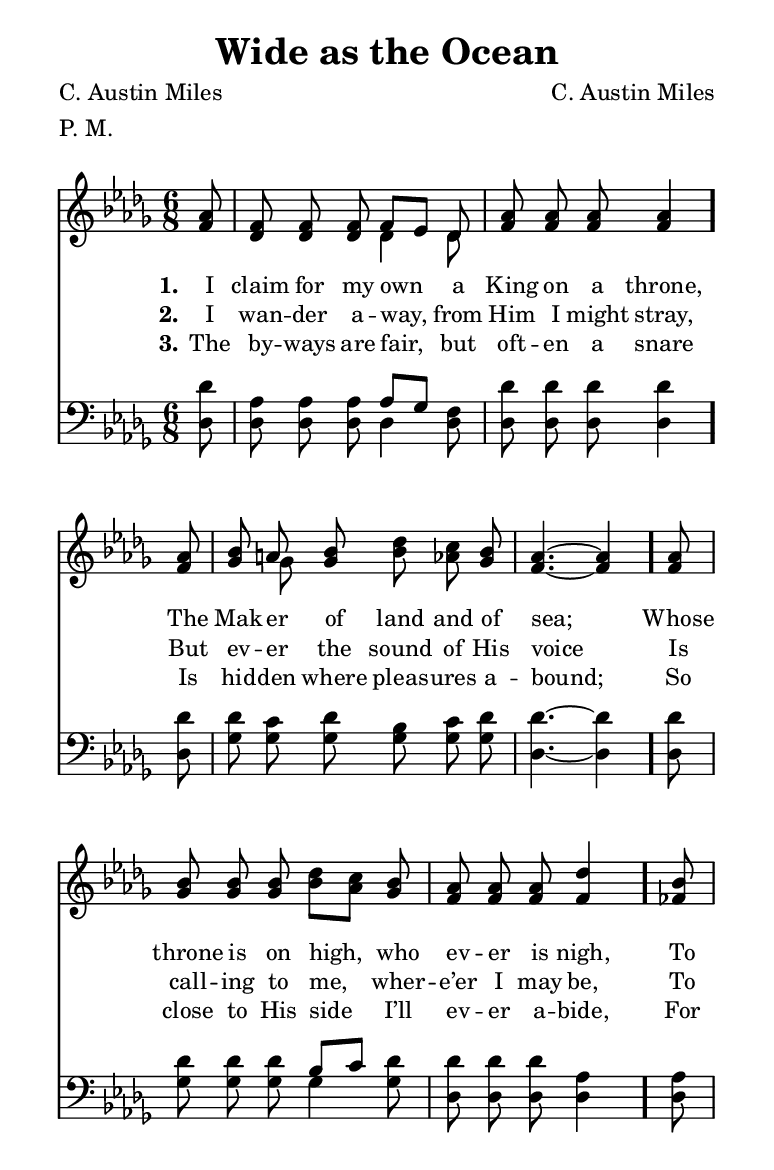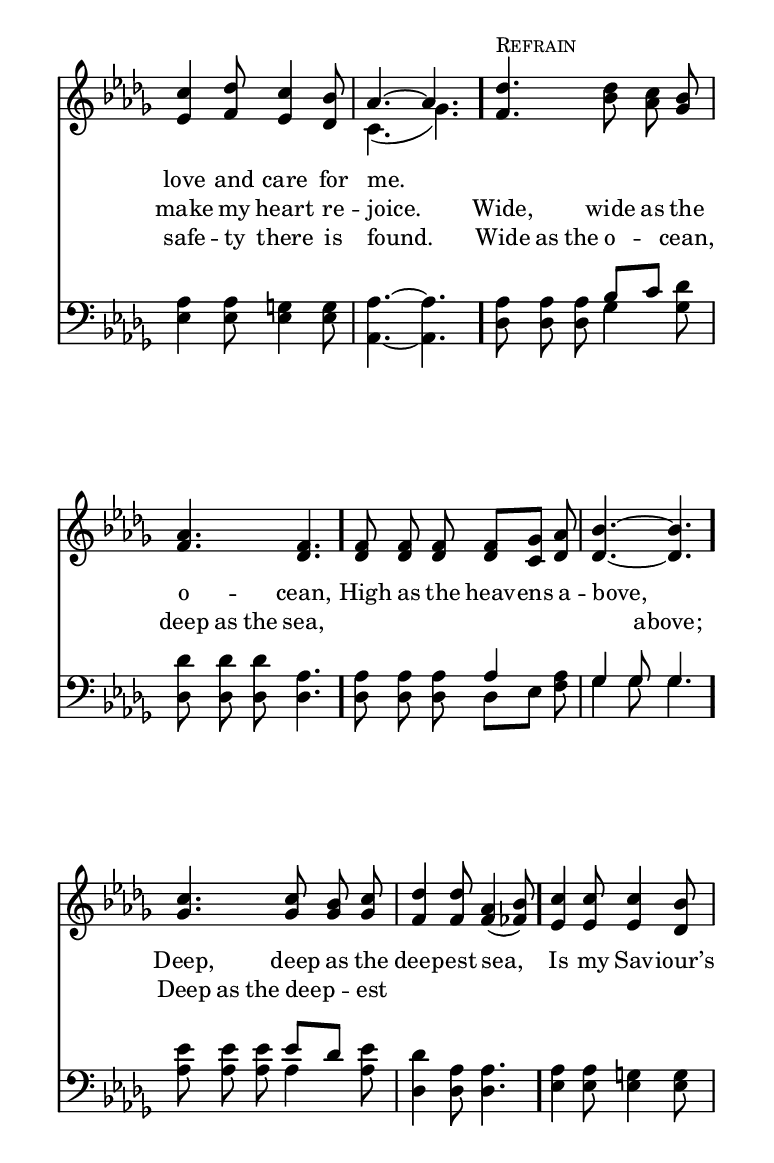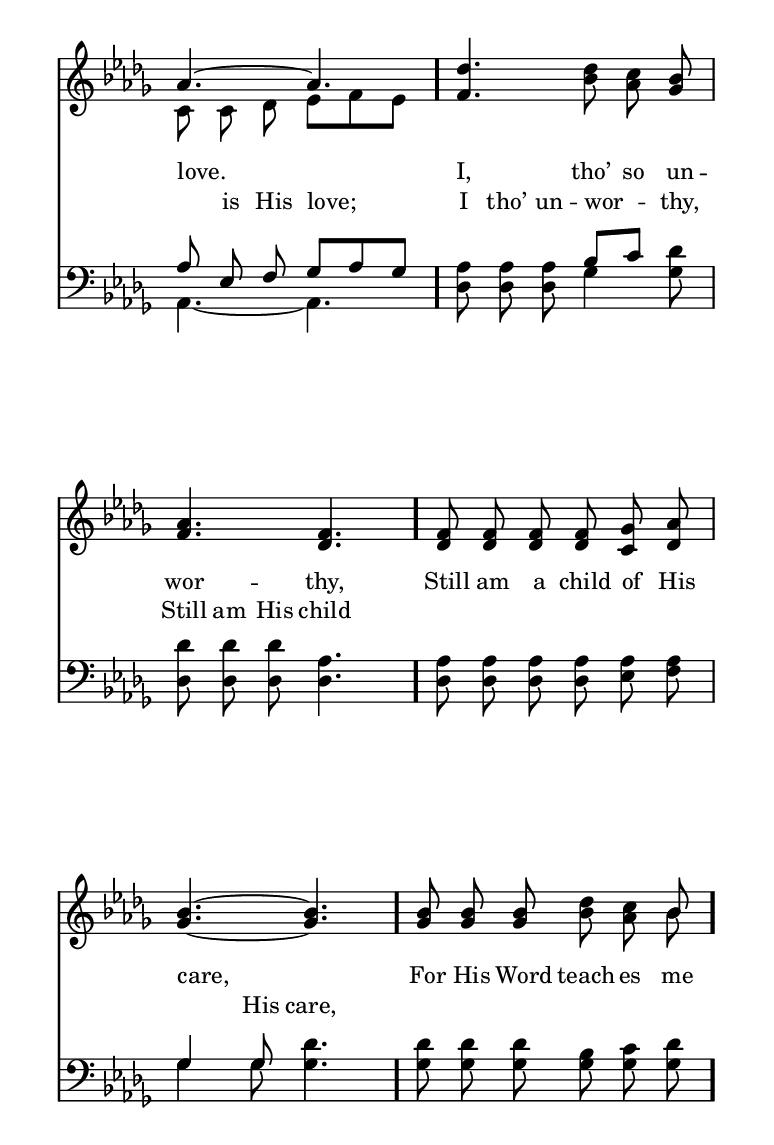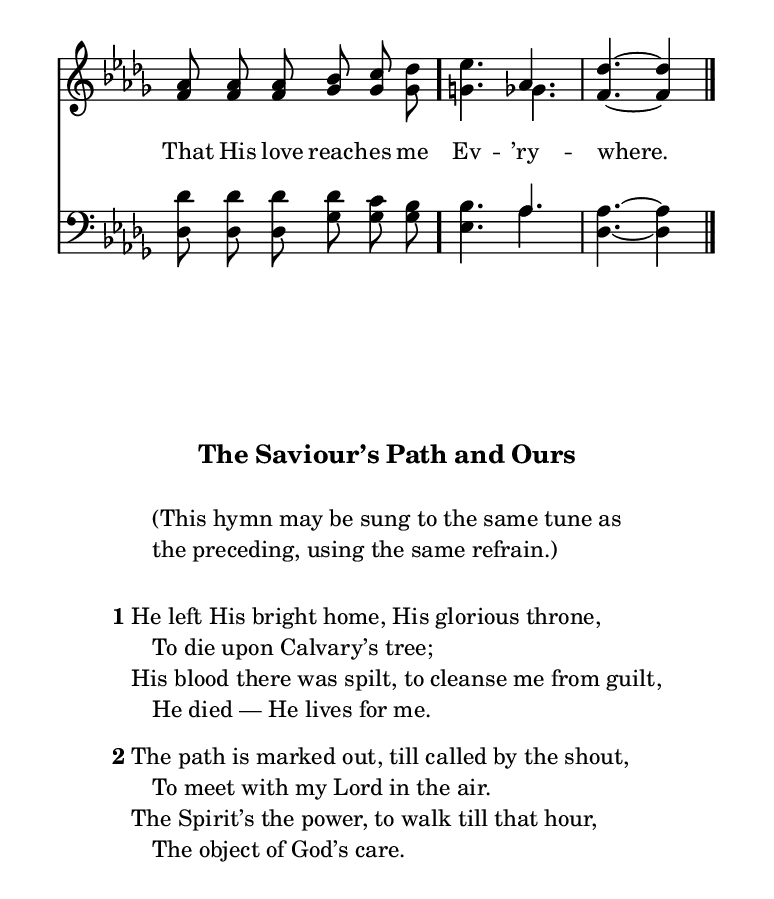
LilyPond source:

\include "common/global.ily"
\paper {
  \include "common/paper.ily"
  ragged-last-bottom = ##t
  page-count = #(cond (is-eogsized 2) (#t #f))
  system-count = #(cond (is-eogsized 7) (#t #f))
  systems-per-page = #(cond (is-eogsized 4) (#t #f))
}

\header{
  %children
  hymnnumber = "369"
  title = "Wide as the Ocean"
  tunename = ""
  meter = "P. M."
  poet = "C. Austin Miles"
  composer = "C. Austin Miles"
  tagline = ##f
}

global = {
  \include "common/overrides.ily"
  \override Staff.TimeSignature.style = #'numbered
  \time 6/8
  \override Score.MetronomeMark.transparent = ##t % hide all fermata changes too
  \tempo 4=80
  \key des \major
  \partial 8
  \autoBeamOff
}

notesSoprano = {
\global
\relative c'' {

  aes8 | f f f f[ ees] des | aes' aes aes aes4
  aes8 | bes a bes des c bes | aes4. ~ aes4
  aes8 | bes bes bes des[ c] bes | aes aes aes des4
  bes8 | c4 des8 c4 bes8 | aes4. ~ aes4. |

  \eogbreak % mainly to avoid refrain vertical alignment cosmetic issues
  << s^\markup { \small \caps "Refrain" }
  { des4. des8 c bes | aes4. f4. } >>
  f8 f f f[ ges] aes | bes4. ~ bes4. |
  c4. c8 bes c | des4 des8 aes4( bes8) |
  c4 c8 c4 bes8 | aes4. ~ aes4. |
  des4. des8 c bes | aes4. f4.
  f8 f f f ges aes | bes4. ~ bes4. |
  bes8 bes bes des c bes | aes aes aes bes c des |
  ees4. aes,4. | des4. ~ des4

  \bar "|."

}
}

notesAlto = {
\global
\relative e' {

  f8 | des des des des4 des8 | f8 f f f4
  f8 | ges8 ges ges bes aes ges | f4. ~ f4
  f8 | ges ges ges bes[ aes] ges | f f f f4
  fes8 | ees4 f8 ees4 des8 | c4.( ges'4.) |

  f4. bes8 aes ges | f4. des4. |
  des8 des des des[ c] des | des4. ~ des4. |
  ges4. ges8 ges ges | f4 f8 f4( fes8) |
  ees4 ees8 ees4 des8 | c8 c des ees[ f ees] |
  f4. bes8 aes ges | f4. des4. |
  des8 des des des c des | ges4. ~ ges4. |
  ges8 ges ges bes aes bes | f f f ges ges ges |
  g4. ges4. | f4. ~ f4

}
}

notesTenor = {
\global
\relative a {

  des8 | aes aes aes aes[ ges] f | des' des des des4
  des8 | des c des bes c des | des4. ~ des4
  des8 | des des des bes[ c] des | des des des aes4
  aes8 | aes4 aes8 g4 g8 | aes4. ~ aes4. |

  aes8 aes aes bes[ c] des | des des des aes4. |
  aes8 aes aes aes4 aes8 | ges4 ges8 ges4. |
  ees'8 ees ees ees[ des] ees | des4 aes8 aes4. |
  aes4 aes8 g4 g8 | aes8 ees f ges[ aes ges] |
  aes8 aes aes bes[ c] des | des des des aes4. |
  aes8 aes aes aes aes aes | ges4 ges8 des'4. |
  des8 des des bes c des | des des des des c bes |
  bes4. aes4. | aes4. ~ aes4

}
}

notesBass = {
\global
\relative f {

  des8 des des des des4 des8 | des8 des des des4
  des8 | ges ges ges ges ges ges | des4. ~ des4
  des8 | ges ges ges ges4 ges8 | des8 des des des4
  des8 | ees4 ees8 ees4 ees8 | aes,4. ~ aes4. |

  des8 des des ges4 ges8 | des8 des des des4. |
  des8 des des des[ ees] f | ges4 ges8 ges4. |
  aes8 aes aes aes4 aes8 | des,4 des8 des4. |
  ees4 ees8 ees4 ees8 | aes,4. ~ aes4. |
  des8 des des ges4 ges8 | des8 des des des4. |
  des8 des des des ees f | ges4 ges8 ges4. |
  ges8 ges ges ges ges ges | des des des ges ges ges |
  ees4. aes4. | des,4. ~ des4

}
}

Refrain = \lyricmode {

Wide, wide as the o -- cean, \bar "."
High as the { \mon } heav -- ens { \moff } a -- bove, \bar "."
Deep, deep as the deep -- est sea, \bar "."
Is my Sav -- iour’s love. \bar "."
I, tho’ so un -- wor -- thy, \bar "."
Still am a child of His care, \bar "."
For His Word teach -- es me \bar "."
That His love reach -- es me \bar "."
Ev -- ’ry -- where. \bar "."

}

wordsA = \lyricmode {
\set stanza = "1."

I claim for my own a King on a throne, \bar "."
The Mak -- er of land and of sea; \bar "."
Whose throne is on high, who ev -- er is nigh, \bar "."
To love and care for me. \bar "."

}

wordsB = \lyricmode {
\set stanza = "2."

I wan -- der a -- way, from Him I might stray,
But ev -- er the sound of His voice
Is call -- ing to me, wher -- e’er I may be,
To make my heart re -- joice.

\Refrain

}

wordsC = \lyricmode {
\set stanza = "3."

The by -- ways are fair, but oft -- en a snare
Is hid -- den where pleas -- ures a -- bound;
So close to His side I’ll ev -- er a -- bide,
For safe -- ty there is found.

}

underWords = \lyricmode {

\repeat unfold 34 \skip 4
Wide as the o -- cean, deep as the sea,

\repeat unfold 6 \skip 4
a -- bove;
Deep as the deep -- est

\repeat unfold 8 \skip 4
is His love;
I tho’ un -- wor -- thy,
Still am His child

\repeat unfold 7 \skip 4
His care,

}

extraA = \markuplist {

\line { He left His bright home, His glorious throne, }
\line { { \hspace #2 } To die upon Calvary’s tree; }
\line { His blood there was spilt, to cleanse me from guilt, }
\line { { \hspace #2 } He died — He lives for me. }

}

extraB = \markuplist {

\line { The path is marked out, till called by the shout, }
\line { { \hspace #2 } To meet with my Lord in the air. }
\line { The Spirit’s the power, to walk till that hour, }
\line { { \hspace #2 } The object of God’s care. }

}

\score {
  \context ChoirStaff <<
    \context Staff = upper <<
      \set Staff.autoBeaming = ##f
      \set ChoirStaff.systemStartDelimiter = #'SystemStartBar
      \set ChoirStaff.printPartCombineTexts = ##f
      \partcombine #'(2 . 9) \notesSoprano \notesAlto
      \context NullVoice = sopranos { \voiceOne << \notesSoprano >> }
      \context Lyrics = one   \lyricsto sopranos \wordsA
      \context Lyrics = two   \lyricsto sopranos \wordsB
      \context Lyrics = three \lyricsto sopranos \wordsC
    >>
    \context Staff = men <<
      \set Staff.autoBeaming = ##f
      \clef bass
      \set ChoirStaff.printPartCombineTexts = ##f
      \partcombine #'(2 . 9) \notesTenor \notesBass
      \context NullVoice = tenors { \voiceOne << \notesTenor >> }
      \context Lyrics = three \with { alignAboveContext = men } \lyricsto tenors \underWords
    >>
  >>
  \layout {
    \include "common/layout.ily"
  }
  \midi{
    \include "common/midi.ily"
  }
}

\noPageBreak

headA = \markuplist {
\line { \bold \larger { The Saviour’s Path and Ours } }
}

headB = \markuplist {
\line { (This hymn may be sung to the same tune as }
\line { the preceding, using the same refrain.) }
}

\markup { \fill-line { \center-column {
  \line{ \column { \headA } } \combine \null \vspace #0.4
  \line{ \column { \headB } } \combine \null \vspace #1
  \column {
    \line{ \bold 1 \column { \extraA } } \combine \null \vspace #0.5
    \line{ \bold 2 \column { \extraB } } \combine \null \vspace #0.5
  }
} } }

\version "2.19.49"  % necessary for upgrading to future LilyPond versions.

% vi:set et ts=2 sw=2 ai nocindent syntax=lilypond:
